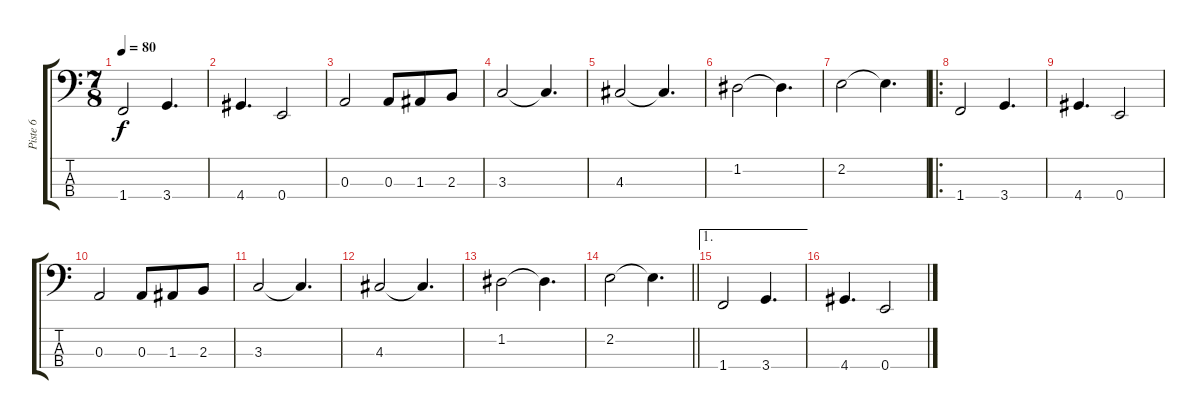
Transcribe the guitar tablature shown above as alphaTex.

\track ("Piste 6" "Piste 6") {instrument electricbassfinger}
\staff {score tabs}
\tuning (G2 D2 A1 E1) {hide}
\ts (7 8)
\tempo 80
\clef f4
\ks c
1.4.2{dy f volume 9 instrument electricbassfinger} 3.4.4{d} |
4.4.4{d} 0.4.2 |
0.3.2 0.3.8 1.3.8 2.3.8 |
3.3.2{volume 10} 3.3{t}.4{d} |
4.3.2 4.3{t}.4{d} |
1.2.2 1.2{t}.4{d} |
2.2.2 2.2{t}.4{d} |
\ro
1.4.2{volume 8} 3.4.4{d} |
4.4.4{d} 0.4.2 |
0.3.2 0.3.8 1.3.8 2.3.8 |
3.3.2 3.3{t}.4{d} |
4.3.2 4.3{t}.4{d} |
1.2.2 1.2{t}.4{d} |
\barLineRight lightlight
2.2.2 2.2{t}.4{d} |
\ae 1
1.4.2{volume 11} 3.4.4{d} |
4.4.4{d} 0.4.2
